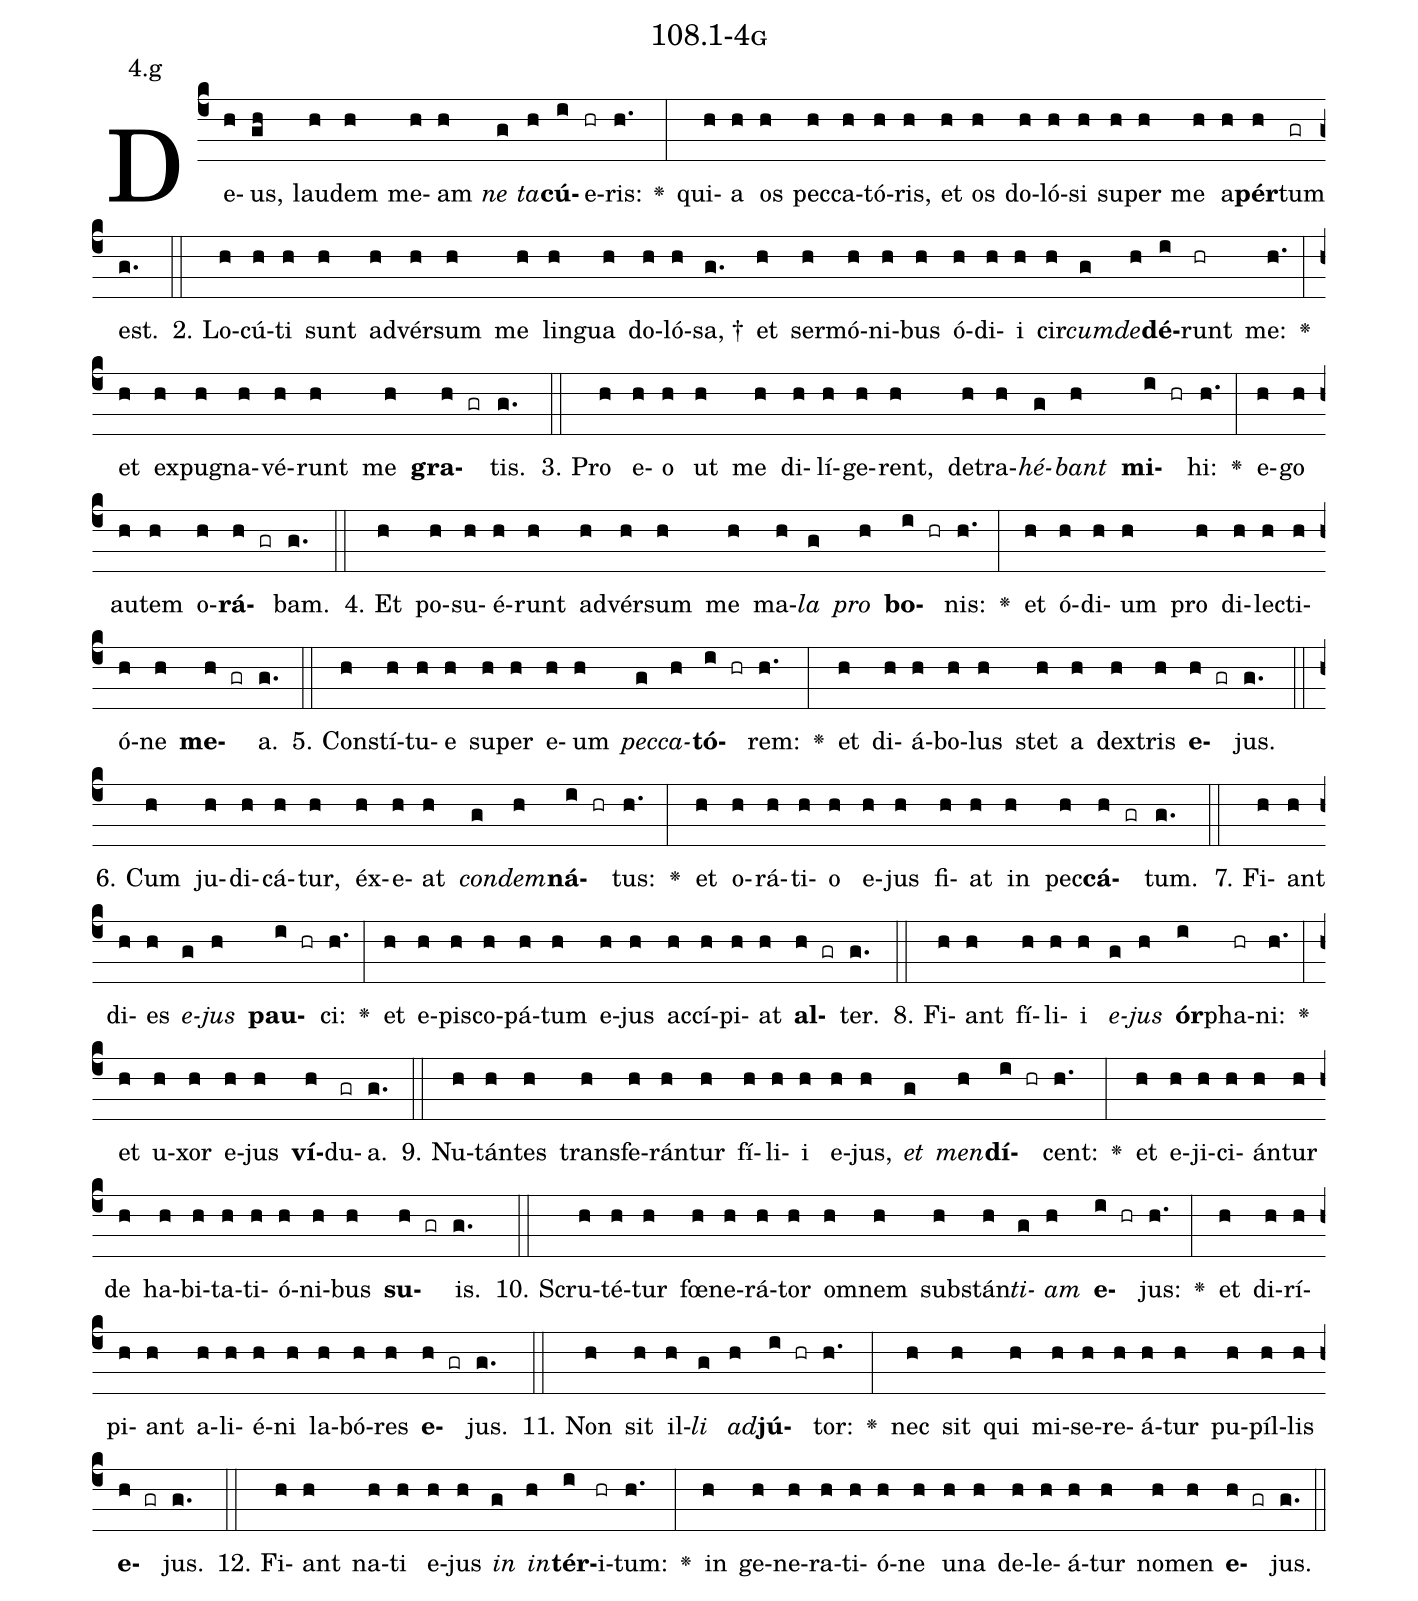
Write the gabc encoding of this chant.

name: 108.1-4g;
annotation: 4.g;
%%
(c4)De(h)us,(gh) lau(h)dem(h) me(h)am(h) <i>ne</i>(g) <i>ta</i>(h)<b>cú</b>(i)e(hr)ris:(h.) <v>\greheightstar</v>(:) qui(h)a(h) os(h) pec(h)ca(h)tó(h)ris,(h) et(h) os(h) do(h)ló(h)si(h) su(h)per(h) me(h) a(h)<b>pér</b>(h)tum(gr) est.(g.) (::)
2. Lo(h)cú(h)ti(h) sunt(h) ad(h)vér(h)sum(h) me(h) lin(h)gua(h) do(h)ló(h)sa, †(g.) et(h) ser(h)mó(h)ni(h)bus(h) ó(h)di(h)i(h) cir(h)<i>cum</i>(g)<i>de</i>(h)<b>dé</b>(i)runt(hr) me:(h.) <v>\greheightstar</v>(:) et(h) ex(h)pu(h)gna(h)vé(h)runt(h) me(h) <b>gra</b>(h gr)tis.(g.) (::)
3. Pro(h) e(h)o(h) ut(h) me(h) di(h)lí(h)ge(h)rent,(h) de(h)tra(h)<i>hé</i>(g)<i>bant</i>(h) <b>mi</b>(i hr)hi:(h.) <v>\greheightstar</v>(:) e(h)go(h) au(h)tem(h) o(h)<b>rá</b>(h gr)bam.(g.) (::)
4. Et(h) po(h)su(h)é(h)runt(h) ad(h)vér(h)sum(h) me(h) ma(h)<i>la</i>(g) <i>pro</i>(h) <b>bo</b>(i hr)nis:(h.) <v>\greheightstar</v>(:) et(h) ó(h)di(h)um(h) pro(h) di(h)lec(h)ti(h)ó(h)ne(h) <b>me</b>(h gr)a.(g.) (::)
5. Con(h)stí(h)tu(h)e(h) su(h)per(h) e(h)um(h) <i>pec</i>(g)<i>ca</i>(h)<b>tó</b>(i hr)rem:(h.) <v>\greheightstar</v>(:) et(h) di(h)á(h)bo(h)lus(h) stet(h) a(h) dex(h)tris(h) <b>e</b>(h gr)jus.(g.) (::)
6. Cum(h) ju(h)di(h)cá(h)tur,(h) éx(h)e(h)at(h) <i>con</i>(g)<i>dem</i>(h)<b>ná</b>(i hr)tus:(h.) <v>\greheightstar</v>(:) et(h) o(h)rá(h)ti(h)o(h) e(h)jus(h) fi(h)at(h) in(h) pec(h)<b>cá</b>(h gr)tum.(g.) (::)
7. Fi(h)ant(h) di(h)es(h) <i>e</i>(g)<i>jus</i>(h) <b>pau</b>(i hr)ci:(h.) <v>\greheightstar</v>(:) et(h) e(h)pis(h)co(h)pá(h)tum(h) e(h)jus(h) ac(h)cí(h)pi(h)at(h) <b>al</b>(h gr)ter.(g.) (::)
8. Fi(h)ant(h) fí(h)li(h)i(h) <i>e</i>(g)<i>jus</i>(h) <b>ór</b>(i)pha(hr)ni:(h.) <v>\greheightstar</v>(:) et(h) u(h)xor(h) e(h)jus(h) <b>ví</b>(h)du(gr)a.(g.) (::)
9. Nu(h)tán(h)tes(h) trans(h)fe(h)rán(h)tur(h) fí(h)li(h)i(h) e(h)jus,(h) <i>et</i>(g) <i>men</i>(h)<b>dí</b>(i hr)cent:(h.) <v>\greheightstar</v>(:) et(h) e(h)ji(h)ci(h)án(h)tur(h) de(h) ha(h)bi(h)ta(h)ti(h)ó(h)ni(h)bus(h) <b>su</b>(h gr)is.(g.) (::)
10. Scru(h)té(h)tur(h) fœ(h)ne(h)rá(h)tor(h) om(h)nem(h) sub(h)stán(h)<i>ti</i>(g)<i>am</i>(h) <b>e</b>(i hr)jus:(h.) <v>\greheightstar</v>(:) et(h) di(h)rí(h)pi(h)ant(h) a(h)li(h)é(h)ni(h) la(h)bó(h)res(h) <b>e</b>(h gr)jus.(g.) (::)
11. Non(h) sit(h) il(h)<i>li</i>(g) <i>ad</i>(h)<b>jú</b>(i hr)tor:(h.) <v>\greheightstar</v>(:) nec(h) sit(h) qui(h) mi(h)se(h)re(h)á(h)tur(h) pu(h)píl(h)lis(h) <b>e</b>(h gr)jus.(g.) (::)
12. Fi(h)ant(h) na(h)ti(h) e(h)jus(h) <i>in</i>(g) <i>in</i>(h)<b>tér</b>(i)i(hr)tum:(h.) <v>\greheightstar</v>(:) in(h) ge(h)ne(h)ra(h)ti(h)ó(h)ne(h) u(h)na(h) de(h)le(h)á(h)tur(h) no(h)men(h) <b>e</b>(h gr)jus.(g.) (::)
